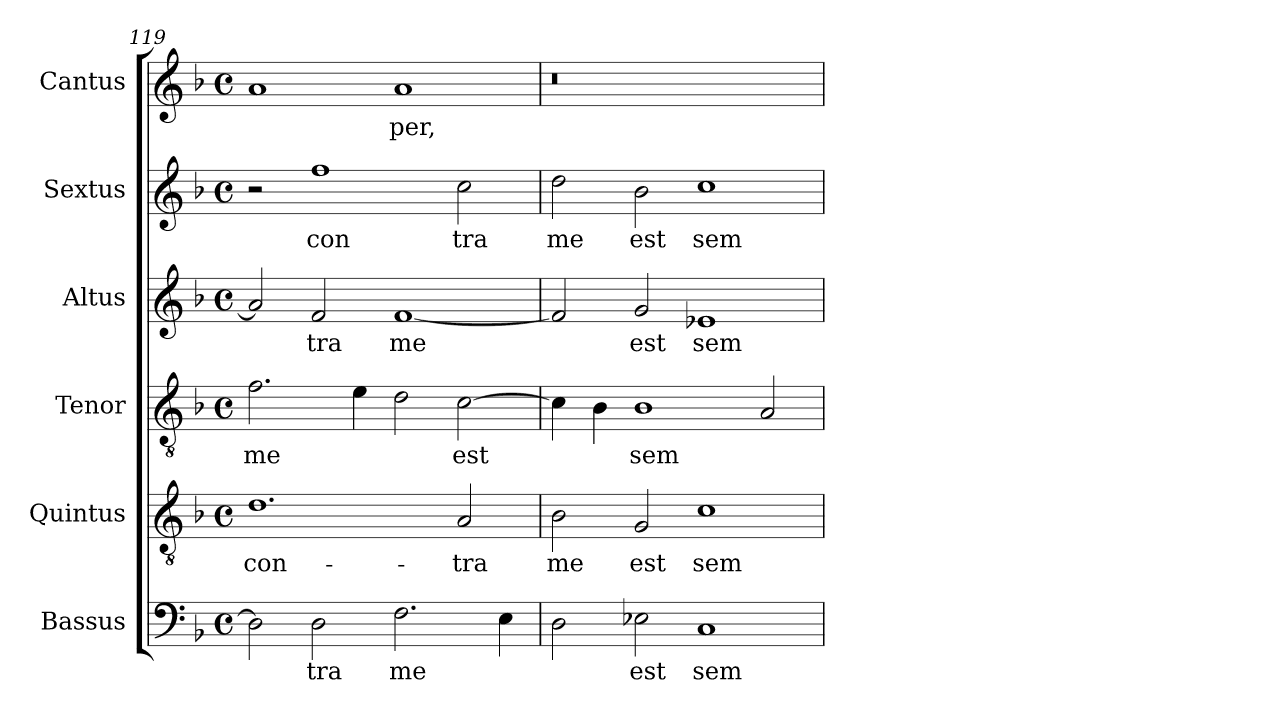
**kern	**text	**kern	**text	**kern	**text	**kern	**text	**kern	**text	**kern	**text
*part6	*part6	*part5	*part5	*part4	*part4	*part3	*part3	*part2	*part2	*part1	*part1
*staff6	*staff6	*staff5	*staff5	*staff4	*staff4	*staff3	*staff3	*staff2	*staff2	*staff1	*staff1
*I"Bassus	*	*I"Quintus	*	*I"Tenor	*	*I"Altus	*	*I"Sextus	*	*I"Cantus	*
*clefF4	*	*clefGv2	*	*clefGv2	*	*clefG2	*	*clefG2	*	*clefG2	*
*k[b-]	*	*k[b-]	*	*k[b-]	*	*k[b-]	*	*k[b-]	*	*k[b-]	*
*F:	*	*F:	*	*F:	*	*F:	*	*F:	*	*F:	*
*M4/4	*	*M4/4	*	*M4/4	*	*M4/4	*	*M4/4	*	*M4/4	*
*met(c)	*	*met(c)	*	*met(c)	*	*met(c)	*	*met(c)	*	*met(c)	*
=119	=119	=119	=119	=119	=119	=119	=119	=119	=119	=119	=119
!	!	!	!LO:LY:b:cj	!	!LO:LY:b	!	!	!	!	!	!
2D\]	.	1.d	con-	2.f\	me	2a/]	.	2r	.	1a	.
!	!LO:LY:b:cj	!	!	!	!	!	!LO:LY:b:cj	!	!LO:LY:b:cj	!	!
2D\	-tra	.	.	.	.	2f/	-tra	1ff	con	.	.
.	.	.	.	4e\	.	.	.	.	.	.	.
!	!LO:LY:b	!	!	!	!	!	!LO:LY:b:cj	!	!	!	!LO:LY:b:cj
2.F\	me	.	.	2d\	.	[>1f	me	.	.	1a	per,
!	!	!	!LO:LY:b:cj	!	!LO:LY:b	!	!	!	!LO:LY:b:cj	!	!
.	.	2A/	-tra	[<2c\	est	.	.	2cc\	tra	.	.
4E\	.	.	.	.	.	.	.	.	.	.	.
!!LO:LB:g=z
=120	=120	=120	=120	=120	=120	=120	=120	=120	=120	=120	=120
!	!	!	!LO:LY:b:cj	!	!	!	!	!	!LO:LY:b:cj	!	!
2D\	.	2B-\	me	4c\]	.	2f/]	.	2dd\	me	0r	.
.	.	.	.	4B-\	.	.	.	.	.	.	.
!	!LO:LY:b:cj	!	!LO:LY:b:cj	!	!LO:LY:b	!	!LO:LY:b:cj	!	!LO:LY:b:cj	!	!
2E-X\	est	2G/	est	1B-	sem	2g/	est	2b-\	est	.	.
!	!LO:LY:b:cj	!	!LO:LY:b:cj	!	!	!	!LO:LY:b:cj	!	!LO:LY:b:cj	!	!
1C	sem	1c	sem-	.	.	1e-X	sem	1cc	sem	.	.
.	.	.	.	2A/	.	.	.	.	.	.	.
=	=	=	=	=	=	=	=	=	=	=	=
*-	*-	*-	*-	*-	*-	*-	*-	*-	*-	*-	*-
